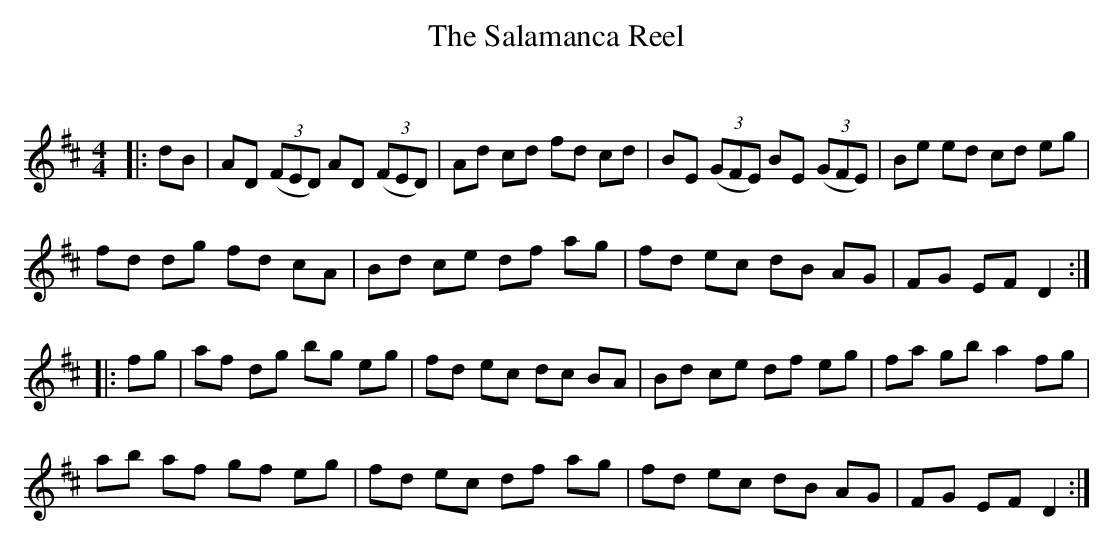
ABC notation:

X:1
T: The Salamanca Reel
C:
Q: 232
K:D
M:4/4
L:1/8
|:dB|AD ((3FED) AD ((3FED) |Ad cd fd cd|BE ((3GFE) BE ((3GFE) |Be ed cd eg|
fd dg fd cA|Bd ce df ag|fd ec dB AG|FG EF D2:|
|:fg|af dg bg eg|fd ec dc BA|Bd ce df eg|fa gb a2 fg|
ab af gf eg|fd ec df ag|fd ec dB AG|FG EF D2:|
